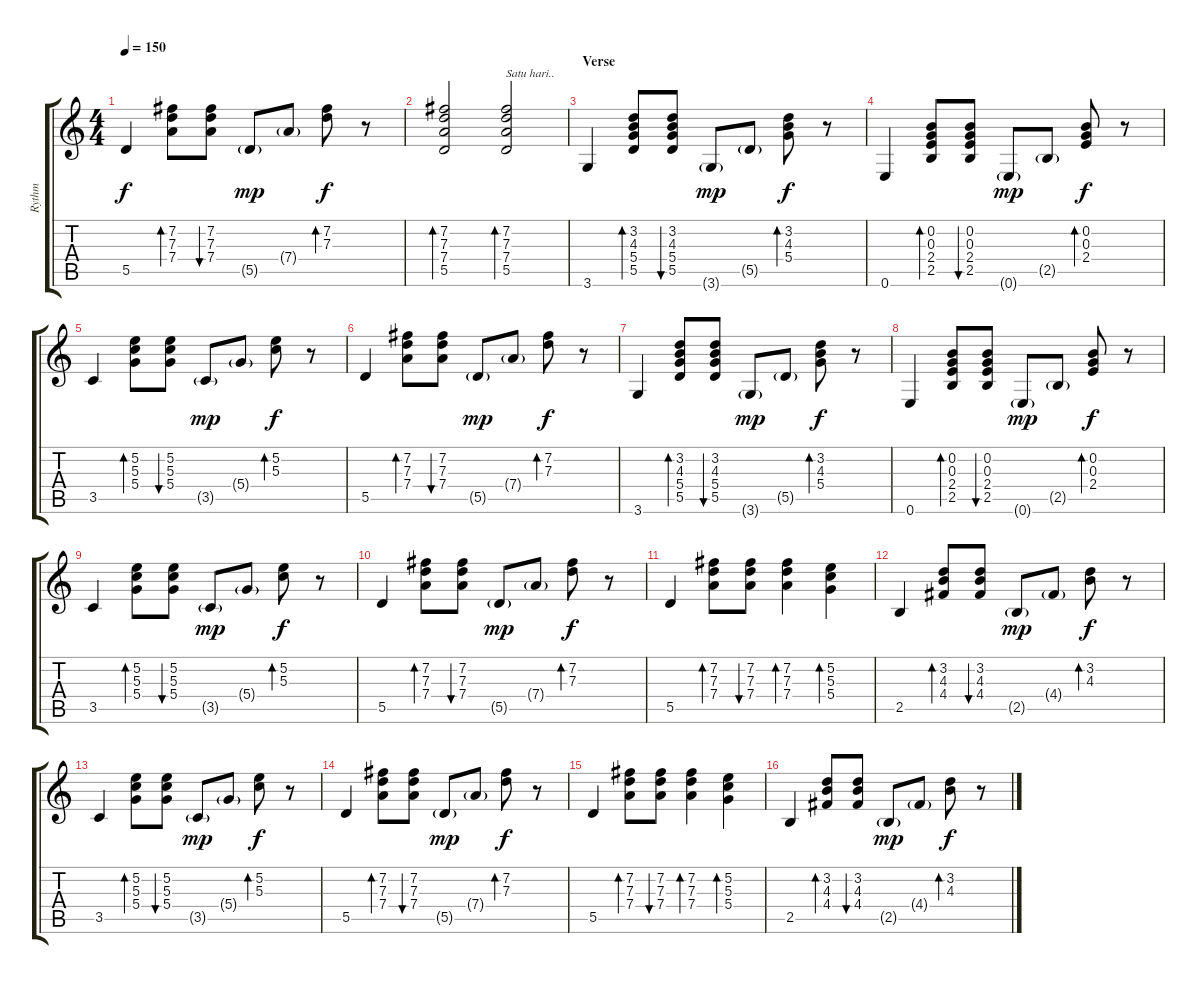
\track ("Rythm" "Rythm") {instrument electricguitarmuted}
\staff {score tabs}
\tuning (E4 B3 G3 D3 A2 E2) {hide}
\ts (4 4)
\tempo 150
\clef g2
\ks c
5.5.4{dy f} (7.2 7.3 7.4).8{bd 240} (7.2 7.3 7.4).8{bu 240} 5.5{g}.8{dy mp} 7.4{g}.8 (7.2 7.3).8{bd 240 dy f} r.8 |
(7.2 7.3 7.4 5.5).2{bd 240} (7.2 7.3 7.4 5.5).2{bd 240 txt "Satu hari.."} |
\section ("" "Verse")
3.6.4 (3.2 4.3 5.4 5.5).8{bd 240} (3.2 4.3 5.4 5.5).8{bu 240} 3.6{g}.8{dy mp} 5.5{g}.8 (3.2 4.3 5.4).8{bd 240 dy f} r.8 |
0.6.4 (0.2 0.3 2.4 2.5).8{bd 240} (0.2 0.3 2.4 2.5).8{bu 240} 0.6{g}.8{dy mp} 2.5{g}.8 (0.2 0.3 2.4).8{bd 240 dy f} r.8 |
3.5.4 (5.2 5.3 5.4).8{bd 240} (5.2 5.3 5.4).8{bu 240} 3.5{g}.8{dy mp} 5.4{g}.8 (5.2 5.3).8{bd 240 dy f} r.8 |
5.5.4 (7.2 7.3 7.4).8{bd 240} (7.2 7.3 7.4).8{bu 240} 5.5{g}.8{dy mp} 7.4{g}.8 (7.2 7.3).8{bd 240 dy f} r.8 |
3.6.4 (3.2 4.3 5.4 5.5).8{bd 240} (3.2 4.3 5.4 5.5).8{bu 240} 3.6{g}.8{dy mp} 5.5{g}.8 (3.2 4.3 5.4).8{bd 240 dy f} r.8 |
0.6.4 (0.2 0.3 2.4 2.5).8{bd 240} (0.2 0.3 2.4 2.5).8{bu 240} 0.6{g}.8{dy mp} 2.5{g}.8 (0.2 0.3 2.4).8{bd 240 dy f} r.8 |
3.5.4 (5.2 5.3 5.4).8{bd 240} (5.2 5.3 5.4).8{bu 240} 3.5{g}.8{dy mp} 5.4{g}.8 (5.2 5.3).8{bd 240 dy f} r.8 |
5.5.4 (7.2 7.3 7.4).8{bd 240} (7.2 7.3 7.4).8{bu 240} 5.5{g}.8{dy mp} 7.4{g}.8 (7.2 7.3).8{bd 240 dy f} r.8 |
5.5.4 (7.2 7.3 7.4).8{bd 240} (7.2 7.3 7.4).8{bu 240} (7.2 7.3 7.4).4{bd 120} (5.2 5.3 5.4).4{bd 120} |
2.5.4 (3.2 4.3 4.4).8{bd 240} (3.2 4.3 4.4).8{bu 240} 2.5{g}.8{dy mp} 4.4{g}.8 (3.2 4.3).8{bd 240 dy f} r.8 |
3.5.4 (5.2 5.3 5.4).8{bd 240} (5.2 5.3 5.4).8{bu 240} 3.5{g}.8{dy mp} 5.4{g}.8 (5.2 5.3).8{bd 240 dy f} r.8 |
5.5.4 (7.2 7.3 7.4).8{bd 240} (7.2 7.3 7.4).8{bu 240} 5.5{g}.8{dy mp} 7.4{g}.8 (7.2 7.3).8{bd 240 dy f} r.8 |
5.5.4 (7.2 7.3 7.4).8{bd 240} (7.2 7.3 7.4).8{bu 240} (7.2 7.3 7.4).4{bd 120} (5.2 5.3 5.4).4{bd 120} |
2.5.4 (3.2 4.3 4.4).8{bd 240} (3.2 4.3 4.4).8{bu 240} 2.5{g}.8{dy mp} 4.4{g}.8 (3.2 4.3).8{bd 240 dy f} r.8
